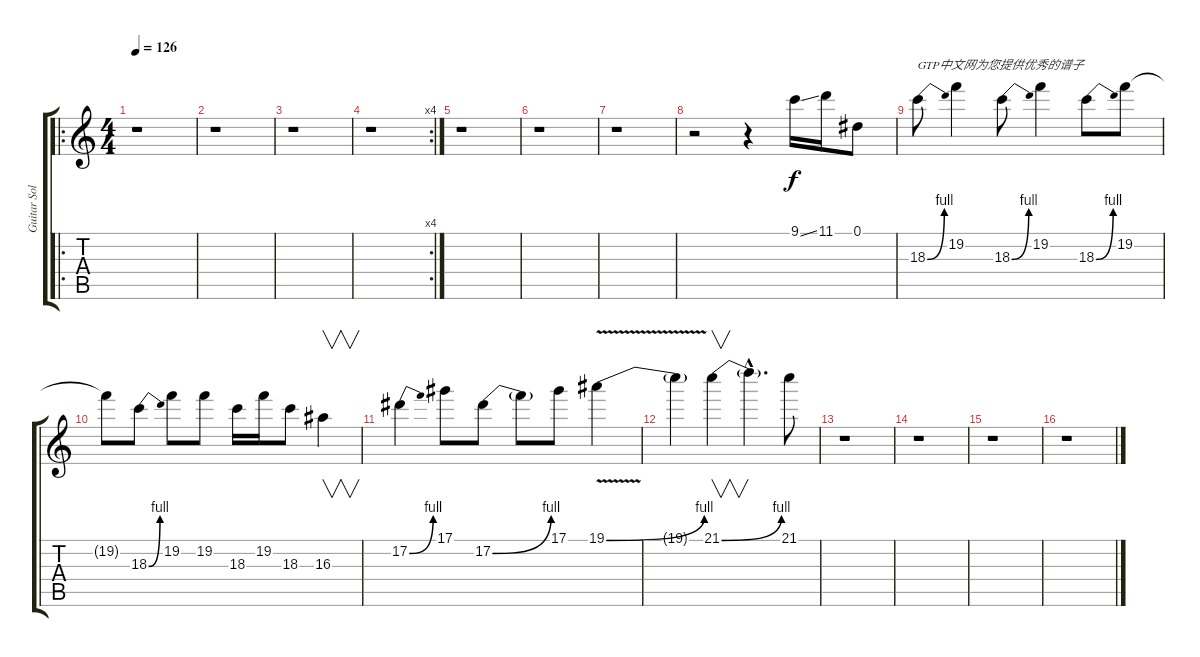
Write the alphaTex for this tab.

\track ("Guitar Solo" "Guitar Sol") {instrument distortionguitar}
\staff {score tabs}
\tuning (Eb4 Bb3 Gb3 Db3 Ab2 Eb2) {hide}
\ro
\ts (4 4)
\tempo 126
\clef g2
\ks c
r.1{dy f instrument distortionguitar} |
r.1 |
r.1 |
\rc 4
r.1 |
r.1 |
r.1 |
r.1 |
r.2 r.4 9.1{ss}.16 11.1.16 0.1.8 |
18.3{be (bend 0 0 60 4)}.8{txt "GTP中文网为您提供优秀的谱子"} 19.2.4 18.3{be (bend 0 0 60 4)}.8 19.2.4 18.3{be (bend 0 0 60 4)}.8 19.2.8 |
19.2{t}.8 18.3{be (bend 0 0 60 4)}.8 19.2.8 19.2.8 18.3.16 19.2.16 18.3.8 16.3.4{v} |
17.2{be (bend 0 0 60 4)}.4 17.1.8 17.2{be (bend 0 0 60 4)}.8 17.2{t}.8 17.1.8 19.1{be (bend 0 0 60 4) v}.4 |
19.1{t}.4 21.1{be (bend 0 0 60 4)}.4{v} 21.1{hac t}.4{d} 21.1.8 |
r.1 |
r.1 |
r.1 |
r.1
